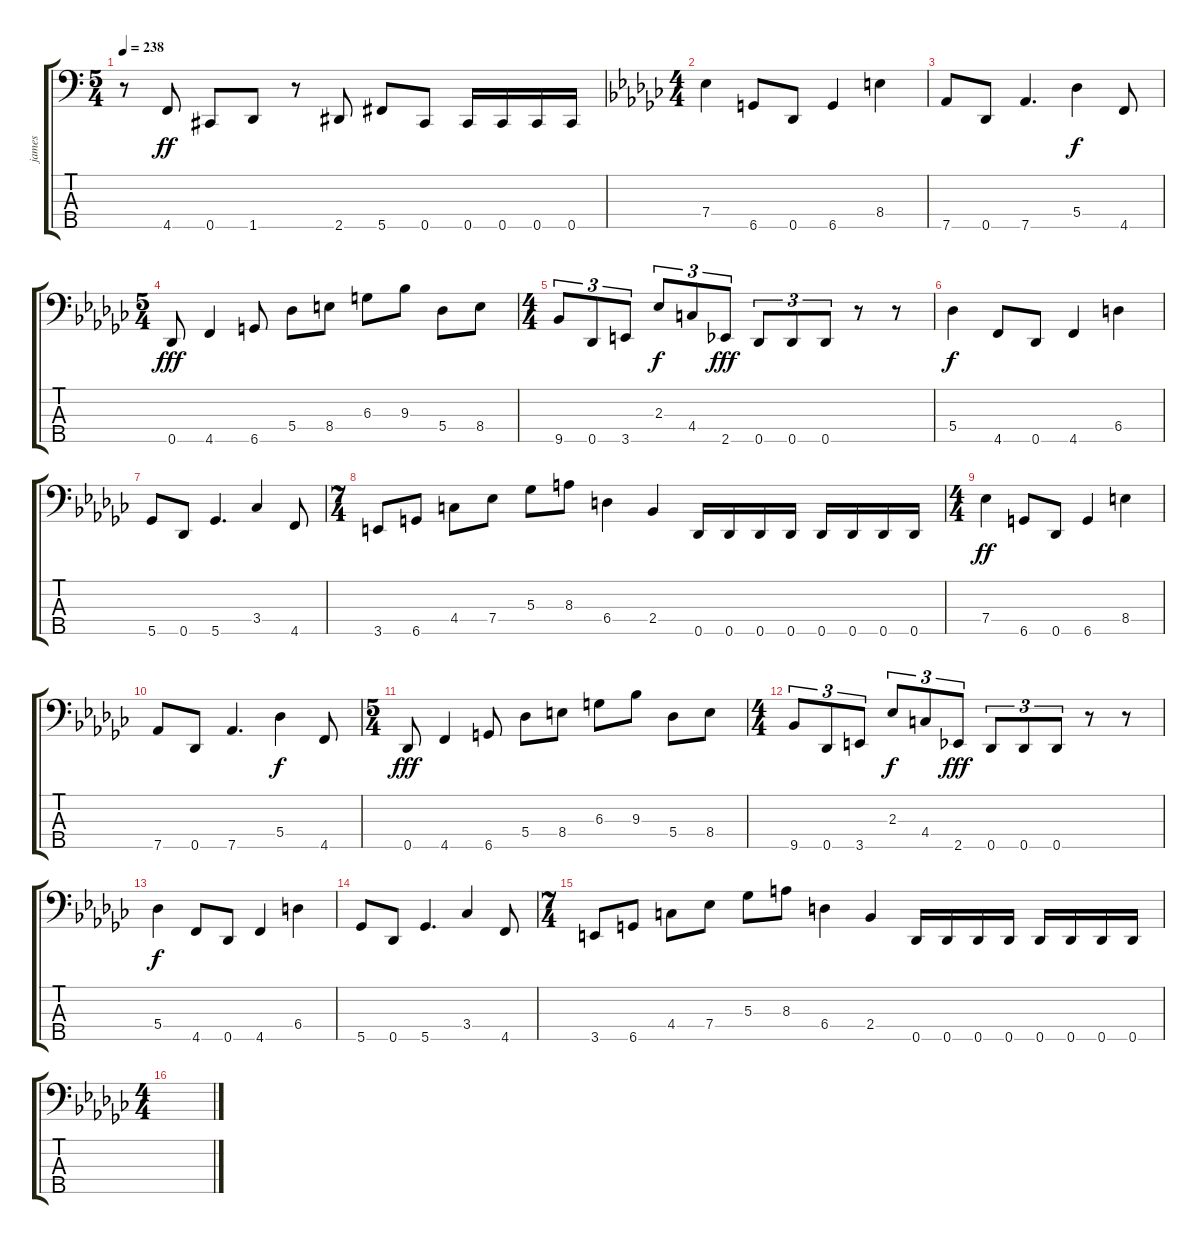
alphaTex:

\track ("james" "james") {instrument electricbassfinger}
\staff {score tabs}
\tuning (B2 Gb2 Db2 Ab1 Db1) {hide}
\ts (5 4)
\tempo 238
\clef f4
\ks c
r.8{dy ff} 4.5.8 0.5.8 1.5.8 r.8 2.5.8 5.5.8 0.5.8 0.5.16 0.5.16 0.5.16 0.5.16 |
\ts (4 4)
\ks gb
7.4.4 6.5.8 0.5.8 6.5.4 8.4.4 |
7.5.8 0.5.8 7.5.4{d} 5.4.4{dy f} 4.5.8 |
\ts (5 4)
0.5.8{dy fff} 4.5.4 6.5.8 5.4.8 8.4.8 6.3.8 9.3.8 5.4.8 8.4.8 |
\ts (4 4)
9.5.8{tu (3 2)} 0.5.8{tu (3 2)} 3.5.8{tu (3 2)} 2.3.8{tu (3 2) dy f} 4.4.8{tu (3 2)} 2.5.8{tu (3 2) dy fff} 0.5.8{tu (3 2)} 0.5.8{tu (3 2)} 0.5.8{tu (3 2)} r.8 r.8 |
5.4.4{dy f} 4.5.8 0.5.8 4.5.4 6.4.4 |
5.5.8 0.5.8 5.5.4{d} 3.4.4 4.5.8 |
\ts (7 4)
3.5.8 6.5.8 4.4.8 7.4.8 5.3.8 8.3.8 6.4.4 2.4.4 0.5.16 0.5.16 0.5.16 0.5.16 0.5.16 0.5.16 0.5.16 0.5.16 |
\ts (4 4)
7.4.4{dy ff} 6.5.8 0.5.8 6.5.4 8.4.4 |
7.5.8 0.5.8 7.5.4{d} 5.4.4{dy f} 4.5.8 |
\ts (5 4)
0.5.8{dy fff} 4.5.4 6.5.8 5.4.8 8.4.8 6.3.8 9.3.8 5.4.8 8.4.8 |
\ts (4 4)
9.5.8{tu (3 2)} 0.5.8{tu (3 2)} 3.5.8{tu (3 2)} 2.3.8{tu (3 2) dy f} 4.4.8{tu (3 2)} 2.5.8{tu (3 2) dy fff} 0.5.8{tu (3 2)} 0.5.8{tu (3 2)} 0.5.8{tu (3 2)} r.8 r.8 |
5.4.4{dy f} 4.5.8 0.5.8 4.5.4 6.4.4 |
5.5.8 0.5.8 5.5.4{d} 3.4.4 4.5.8 |
\ts (7 4)
3.5.8 6.5.8 4.4.8 7.4.8 5.3.8 8.3.8 6.4.4 2.4.4 0.5.16 0.5.16 0.5.16 0.5.16 0.5.16 0.5.16 0.5.16 0.5.16 |
\ts (4 4)
